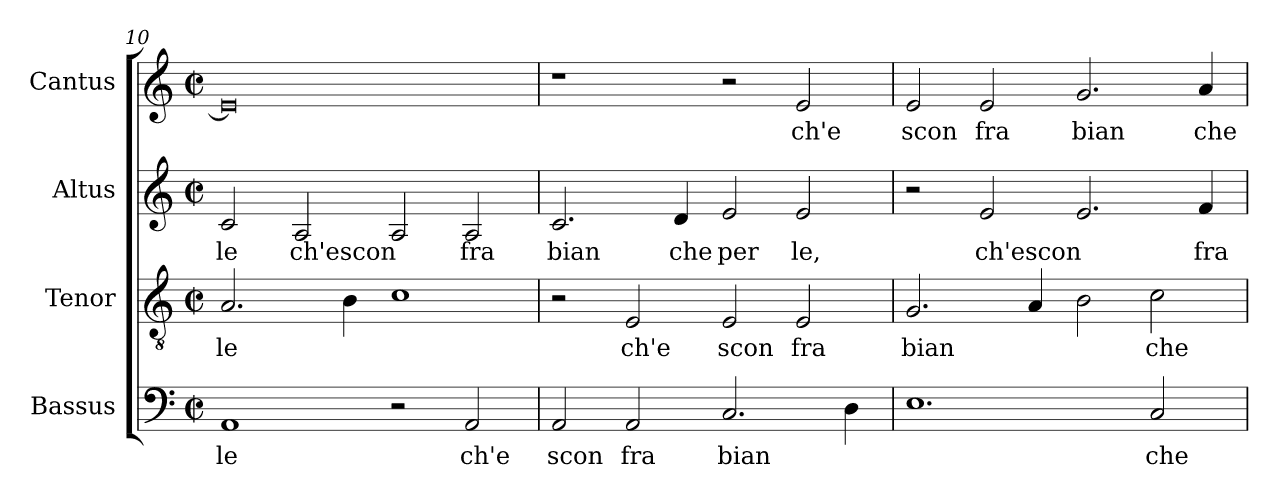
**kern	**text	**kern	**text	**kern	**text	**kern	**text
*part4	*part4	*part3	*part3	*part2	*part2	*part1	*part1
*staff4	*staff4	*staff3	*staff3	*staff2	*staff2	*staff1	*staff1
*I"Bassus	*	*I"Tenor	*	*I"Altus	*	*I"Cantus	*
*clefF4	*	*clefGv2	*	*clefG2	*	*clefG2	*
*k[]	*	*k[]	*	*k[]	*	*k[]	*
*C:	*	*C:	*	*C:	*	*C:	*
*M2/2	*	*M2/2	*	*M2/2	*	*M2/2	*
*met(c|)	*	*met(c|)	*	*met(c|)	*	*met(c|)	*
=10	=10	=10	=10	=10	=10	=10	=10
!	!LO:LY:b:cj	!	!LO:LY:b:cj	!	!LO:LY:b:cj	!	!LO:LY:b:cj
1AA	le	2.A/	le	2c/	le	0e]	.
!	!	!	!	!	!LO:LY:b:cj	!	!
.	.	.	.	2A/	ch'escon	.	.
!	!	!	!LO:LY:b:cj	!	!	!	!
.	.	4B\	.	.	.	.	.
!	!	!	!LO:LY:b:cj	!	!LO:LY:b:cj	!	!
2r	.	1c	.	2A/	.	.	.
!	!LO:LY:b:cj	!	!	!	!LO:LY:b:cj	!	!
2AA/	ch'e	.	.	2A/	fra	.	.
=11	=11	=11	=11	=11	=11	=11	=11
!	!LO:LY:b:cj	!	!	!	!LO:LY:b:cj	!	!
2AA/	scon	2r	.	2.c/	bian	1r	.
!	!LO:LY:b:cj	!	!LO:LY:b:cj	!	!	!	!
2AA/	fra	2E/	ch'e	.	.	.	.
!	!	!	!	!	!LO:LY:b:cj	!	!
.	.	.	.	4d/	che	.	.
!	!LO:LY:b:cj	!	!LO:LY:b:cj	!	!LO:LY:b:cj	!	!
2.C/	bian	2E/	scon	2e/	per	2r	.
!	!	!	!LO:LY:b:cj	!	!LO:LY:b:cj	!	!LO:LY:b:cj
.	.	2E/	fra	2e/	le,	2e/	ch'e
!	!LO:LY:b:cj	!	!	!	!	!	!
4D\	.	.	.	.	.	.	.
=12	=12	=12	=12	=12	=12	=12	=12
!	!LO:LY:b:cj	!	!LO:LY:b:cj	!	!	!	!LO:LY:b:cj
1.E	.	2.G/	bian	2r	.	2e/	scon
!	!	!	!	!	!LO:LY:b:cj	!	!LO:LY:b:cj
.	.	.	.	2e/	ch'escon	2e/	fra
!	!	!	!LO:LY:b:cj	!	!	!	!
.	.	4A/	.	.	.	.	.
!	!	!	!LO:LY:b:cj	!	!LO:LY:b:cj	!	!LO:LY:b:cj
.	.	2B\	.	2.e/	.	2.g/	bian
!	!LO:LY:b:cj	!	!LO:LY:b:cj	!	!	!	!
2C/	che	2c\	che	.	.	.	.
!	!	!	!	!	!LO:LY:b:cj	!	!LO:LY:b:cj
.	.	.	.	4f/	fra	4a/	che
=	=	=	=	=	=	=	=
*-	*-	*-	*-	*-	*-	*-	*-
